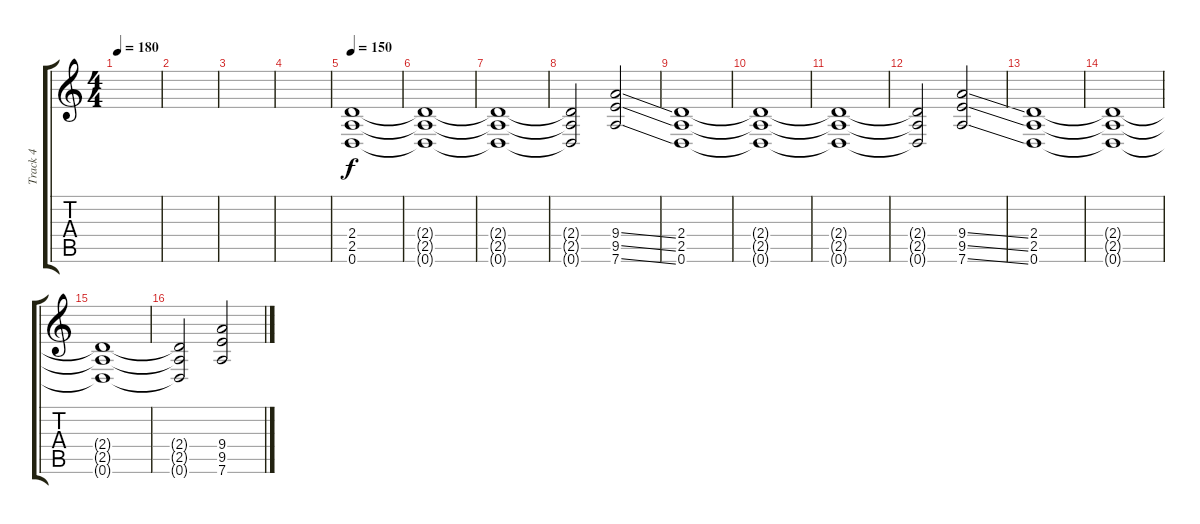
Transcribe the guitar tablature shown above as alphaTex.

\track ("Track 4" "Track 4") {instrument distortionguitar}
\staff {score tabs}
\tuning (D4 A3 F3 C3 G2 D2) {hide}
\ts (4 4)
\tempo 180
\clef g2
\ks c
|
|
|
|
\tempo 150
(2.4 2.5 0.6).1{balance 4} |
(2.4{t} 2.5{t} 0.6{t}).1 |
(2.4{t} 2.5{t} 0.6{t}).1 |
(2.4{t} 2.5{t} 0.6{t}).2 (9.4{ss} 9.5{ss} 7.6{ss}).2 |
(2.4 2.5 0.6).1 |
(2.4{t} 2.5{t} 0.6{t}).1 |
(2.4{t} 2.5{t} 0.6{t}).1 |
(2.4{t} 2.5{t} 0.6{t}).2 (9.4{ss} 9.5{ss} 7.6{ss}).2 |
(2.4 2.5 0.6).1 |
(2.4{t} 2.5{t} 0.6{t}).1 |
(2.4{t} 2.5{t} 0.6{t}).1 |
(2.4{t} 2.5{t} 0.6{t}).2 (9.4{ss} 9.5{ss} 7.6{ss}).2
